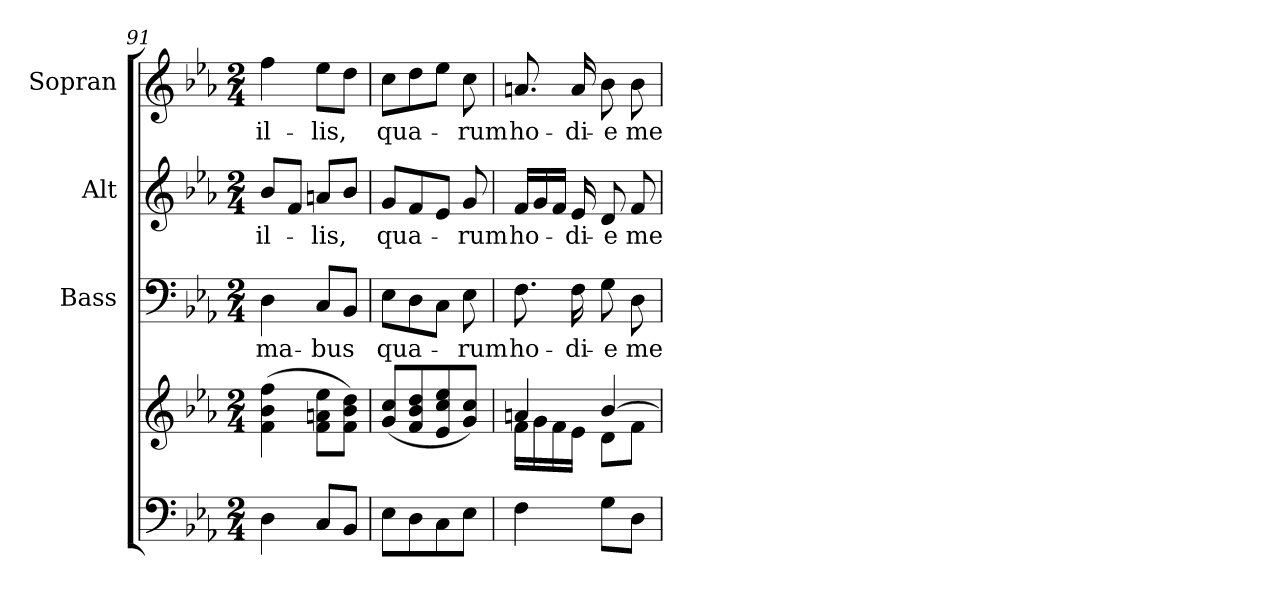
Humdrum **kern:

**kern	**kern	**kern	**text	**kern	**text	**kern	**text
*part4	*part4	*part3	*part3	*part2	*part2	*part1	*part1
*staff5	*staff4	*staff3	*staff3	*staff2	*staff2	*staff1	*staff1
*	*	*I"Bass	*	*I"Alt	*	*I"Sopran	*
*	*	*I'B.	*	*I'A.	*	*I'S.	*
*clefF4	*clefG2	*clefF4	*	*clefG2	*	*clefG2	*
*k[b-e-a-]	*k[b-e-a-]	*k[b-e-a-]	*	*k[b-e-a-]	*	*k[b-e-a-]	*
*E-:	*E-:	*E-:	*	*E-:	*	*E-:	*
*M2/4	*M2/4	*M2/4	*	*M2/4	*	*M2/4	*
=91	=91	=91	=91	=91	=91	=91	=91
!	!	!	!LO:LY:b	!	!LO:LY:b	!	!LO:LY:b
4D\	(>4f\ 4b-\ 4ff\	4D\	-ma-	8b-/L	il-	4ff\	il-
.	.	.	.	8f/J	.	.	.
!	!	!	!LO:LY:b	!	!LO:LY:b	!	!LO:LY:b
8C/L	8f\ 8an\ 8ee-\L	8C/L	-bus	8an/L	-lis,	8ee-\L	-lis,
8BB-/J	8f\ 8b-\ 8dd\J)	8BB-/J	.	8b-/J	.	8dd\J	.
=92	=92	=92	=92	=92	=92	=92	=92
!	!	!	!LO:LY:b	!	!LO:LY:b	!	!LO:LY:b
8E-\L	(<8g/ 8cc/L	8E-\L	qua-	8g/L	qua-	8cc\L	qua-
8D\	8f/ 8b-/ 8dd/	8D\	.	8f/	.	8dd\	.
8C\	8e-/ 8cc/ 8ee-/	8C\J	.	8e-/J	.	8ee-\J	.
!	!	!	!LO:LY:b	!	!LO:LY:b	!	!LO:LY:b
8E-\J	8g/ 8cc/J)	8E-\	-rum	8g/	-rum	8cc\	-rum
!!LO:LB:g=z
=93	=93	=93	=93	=93	=93	=93	=93
*	*^	*	*	*	*	*	*
!	!	!	!	!LO:LY:b	!	!LO:LY:b	!	!LO:LY:b
4F\	4an/	16f\LL	8.F\	ho-	16f/LL	ho-	8.an/	ho-
.	.	16g\	.	.	16g/	.	.	.
.	.	16f\	.	.	16f/JJ	.	.	.
!	!	!	!	!LO:LY:b	!	!LO:LY:b	!	!LO:LY:b
.	.	16e-\JJ	16F\	-di-	16e-/	-di-	16a/	-di-
!	!	!	!	!LO:LY:b	!	!LO:LY:b	!	!LO:LY:b
8G\L	[>4b-/	8d\L	8G\	-e	8d/	-e	8b-\	-e
!	!	!	!	!LO:LY:b	!	!LO:LY:b	!	!LO:LY:b
8D\J	.	8f\J	8D\	me-	8f/	me-	8b-\	me-
*	*v	*v	*	*	*	*	*	*
=	=	=	=	=	=	=	=
*-	*-	*-	*-	*-	*-	*-	*-
